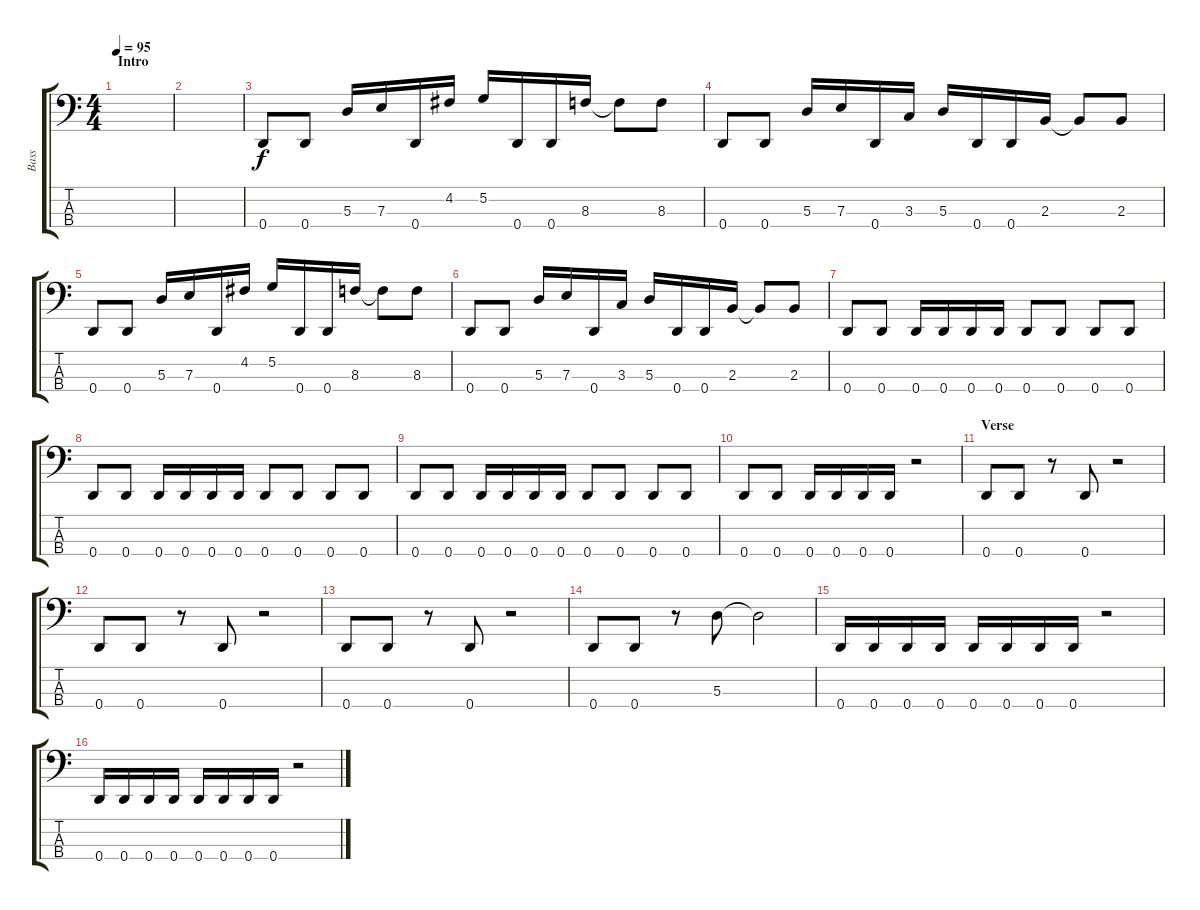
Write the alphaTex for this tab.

\track ("Bass" "Bass") {instrument electricbasspick}
\staff {score tabs}
\tuning (G2 D2 A1 D1) {hide}
\ts (4 4)
\section ("" "Intro")
\tempo 95
\clef f4
\ks c
|
|
0.4.8 0.4.8 5.3.16 7.3.16 0.4.16 4.2.16 5.2.16 0.4.16 0.4.16 8.3.16 8.3{t}.8 8.3.8 |
0.4.8 0.4.8 5.3.16 7.3.16 0.4.16 3.3.16 5.3.16 0.4.16 0.4.16 2.3.16 2.3{t}.8 2.3.8 |
0.4.8 0.4.8 5.3.16 7.3.16 0.4.16 4.2.16 5.2.16 0.4.16 0.4.16 8.3.16 8.3{t}.8 8.3.8 |
0.4.8 0.4.8 5.3.16 7.3.16 0.4.16 3.3.16 5.3.16 0.4.16 0.4.16 2.3.16 2.3{t}.8 2.3.8 |
0.4.8 0.4.8 0.4.16 0.4.16 0.4.16 0.4.16 0.4.8 0.4.8 0.4.8 0.4.8 |
0.4.8 0.4.8 0.4.16 0.4.16 0.4.16 0.4.16 0.4.8 0.4.8 0.4.8 0.4.8 |
0.4.8 0.4.8 0.4.16 0.4.16 0.4.16 0.4.16 0.4.8 0.4.8 0.4.8 0.4.8 |
0.4.8 0.4.8 0.4.16 0.4.16 0.4.16 0.4.16 r.2 |
\section ("" "Verse")
0.4.8 0.4.8 r.8 0.4.8 r.2 |
0.4.8 0.4.8 r.8 0.4.8 r.2 |
0.4.8 0.4.8 r.8 0.4.8 r.2 |
0.4.8 0.4.8 r.8 5.3.8 5.3{t}.2 |
0.4.16 0.4.16 0.4.16 0.4.16 0.4.16 0.4.16 0.4.16 0.4.16 r.2 |
0.4.16 0.4.16 0.4.16 0.4.16 0.4.16 0.4.16 0.4.16 0.4.16 r.2
